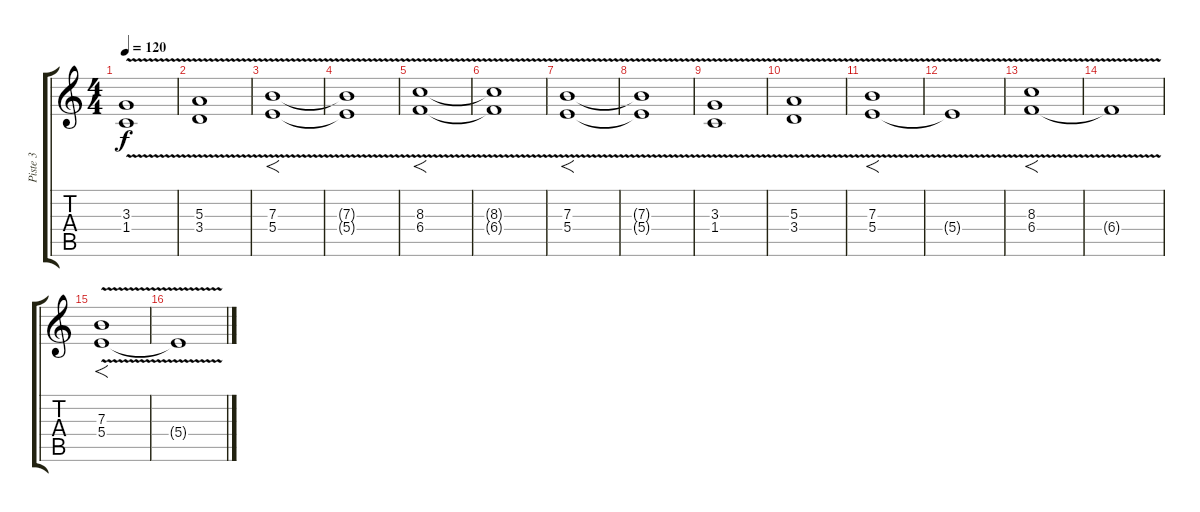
\track ("Piste 3" "Piste 3") {instrument distortionguitar}
\staff {score tabs}
\tuning (Db4 Ab3 E3 B2 Gb2 Db2) {hide}
\ts (4 4)
\tempo 120
\clef g2
\ks c
(3.3 1.4{v}).1{dy f} |
(5.3 3.4{v}).1 |
(7.3 5.4{v}).1{f} |
(7.3{t} 5.4{t}).1 |
(8.3 6.4{v}).1{f} |
(8.3{t} 6.4{t}).1 |
(7.3 5.4{v}).1{f} |
(7.3{t} 5.4{t}).1 |
(3.3 1.4{v}).1 |
(5.3 3.4{v}).1 |
(7.3 5.4{v}).1{f volume 13} |
5.4{t}.1 |
(8.3 6.4{v}).1{f} |
6.4{t}.1 |
(7.3 5.4{v}).1{f} |
5.4{t}.1
